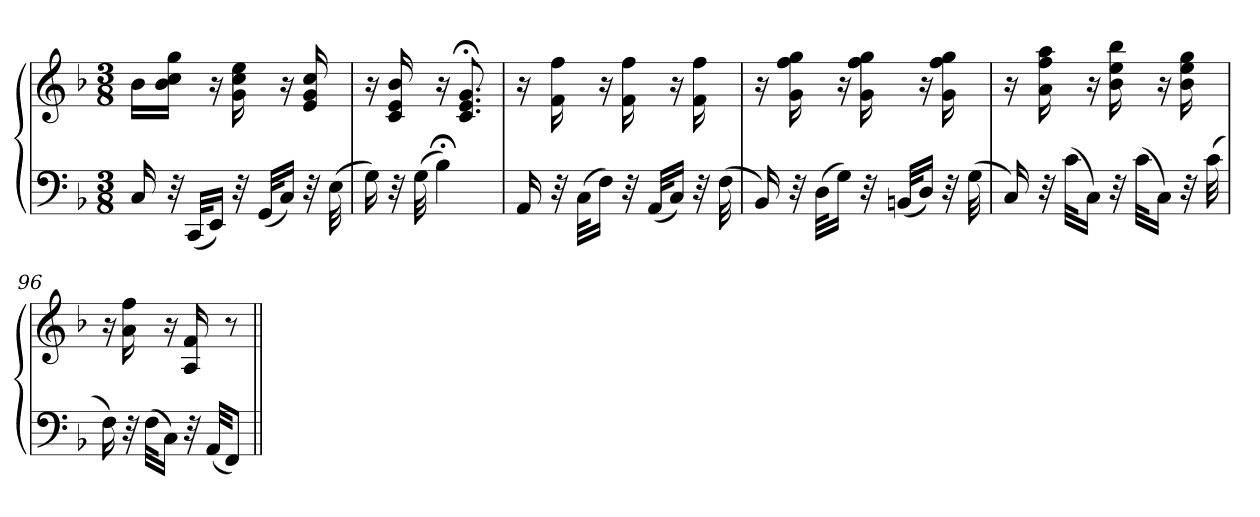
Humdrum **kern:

**kern	**kern
*part1	*part1
*staff2	*staff1
*clefF4	*clefG2
*k[b-]	*k[b-]
*F:	*F:
*M3/8	*M3/8
=	=
16C	16b-LL
32r	16b- 16cc 16ggJJ
(32CC/KLL	.
16EE/JJ)	16r
32r	16g 16cc 16ee
(32GG/KLL	.
16C/JJ)	16r
32r	16e 16g 16cc
(32E	.
=92	=92
16G)	16r
32r	16c 16e 16b-
(32G	.
4B-;<)	16r
.	8.c;< 8.e;< 8.g;<
=93	=93
16AA	16r
32r	16f 16ff
(32C\KLL	.
16F\JJ)	16r
32r	16f 16ff
(32AA/KLL	.
16C/JJ)	16r
32r	16f 16ff
(32F	.
=94	=94
16BB-)	16r
32r	16g 16ff 16gg
(32D\KLL	.
16G\JJ)	16r
32r	16g 16ff 16gg
(32BBn/KLL	.
16D/JJ)	16r
32r	16g 16ff 16gg
(32G	.
=95	=95
16C)	16r
32r	16a 16ff 16aa
(32c\KLL	.
16C\JJ)	16r
32r	16b- 16ee 16bb-
(32c\KLL	.
16C\JJ)	16r
32r	16b- 16ee 16gg
(32c	.
=96	=96
16F)	16r
32r	16a 16ff
(32F\KLL	.
16C\JJ)	16r
32r	16A 16f
(32AA/KKL	.
8FF/J)	8r
=||	=||
*-	*-
